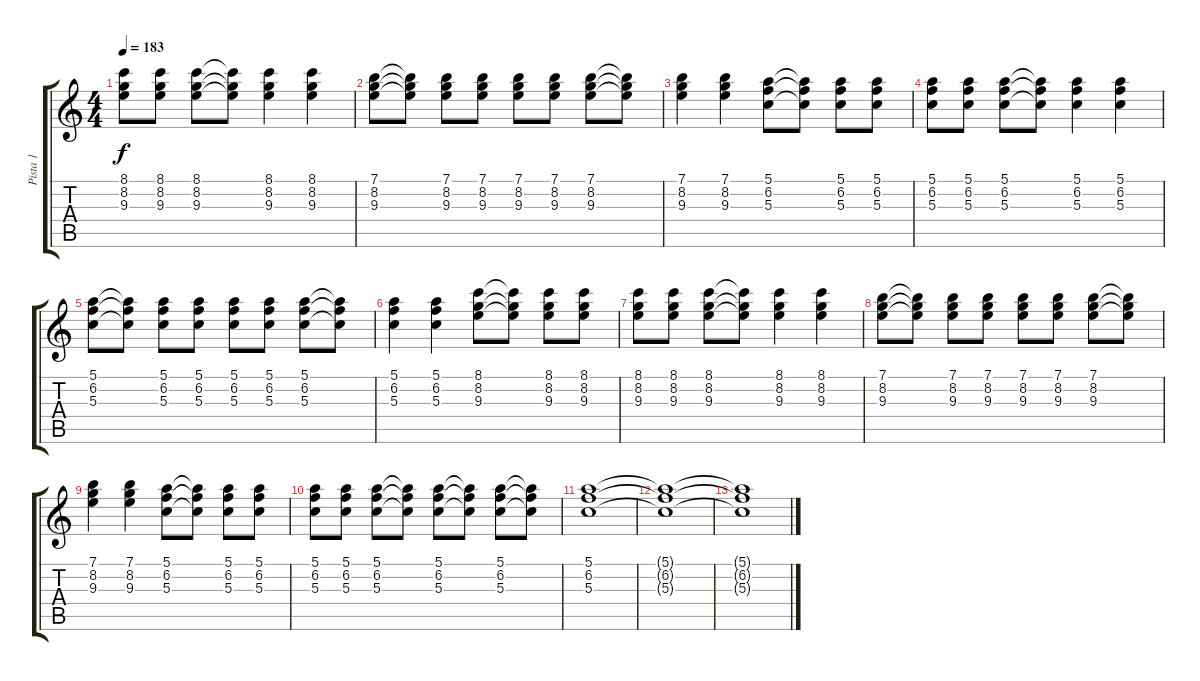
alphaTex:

\track ("Pista 1" "Pista 1") {instrument acousticguitarnylon}
\staff {score tabs}
\tuning (E4 B3 G3 D3 A2 E2) {hide}
\ts (4 4)
\tempo 183
\clef g2
\ks c
(8.1 8.2 9.3).8{dy f} (8.1 8.2 9.3).8 (8.1 8.2 9.3).8 (8.1{t} 8.2{t} 9.3{t}).8 (8.1 8.2 9.3).4 (8.1 8.2 9.3).4 |
(7.1 8.2 9.3).8 (7.1{t} 8.2{t} 9.3{t}).8 (7.1 8.2 9.3).8 (7.1 8.2 9.3).8 (7.1 8.2 9.3).8 (7.1 8.2 9.3).8 (7.1 8.2 9.3).8 (7.1{t} 8.2{t} 9.3{t}).8 |
(7.1 8.2 9.3).4 (7.1 8.2 9.3).4 (5.1 6.2 5.3).8 (5.1{t} 6.2{t} 5.3{t}).8 (5.1 6.2 5.3).8 (5.1 6.2 5.3).8 |
(5.1 6.2 5.3).8 (5.1 6.2 5.3).8 (5.1 6.2 5.3).8 (5.1{t} 6.2{t} 5.3{t}).8 (5.1 6.2 5.3).4 (5.1 6.2 5.3).4 |
(5.1 6.2 5.3).8 (5.1{t} 6.2{t} 5.3{t}).8 (5.1 6.2 5.3).8 (5.1 6.2 5.3).8 (5.1 6.2 5.3).8 (5.1 6.2 5.3).8 (5.1 6.2 5.3).8 (5.1{t} 6.2{t} 5.3{t}).8 |
(5.1 6.2 5.3).4 (5.1 6.2 5.3).4 (8.1 8.2 9.3).8 (8.1{t} 8.2{t} 9.3{t}).8 (8.1 8.2 9.3).8 (8.1 8.2 9.3).8 |
(8.1 8.2 9.3).8 (8.1 8.2 9.3).8 (8.1 8.2 9.3).8 (8.1{t} 8.2{t} 9.3{t}).8 (8.1 8.2 9.3).4 (8.1 8.2 9.3).4 |
(7.1 8.2 9.3).8 (7.1{t} 8.2{t} 9.3{t}).8 (7.1 8.2 9.3).8 (7.1 8.2 9.3).8 (7.1 8.2 9.3).8 (7.1 8.2 9.3).8 (7.1 8.2 9.3).8 (7.1{t} 8.2{t} 9.3{t}).8 |
(7.1 8.2 9.3).4 (7.1 8.2 9.3).4 (5.1 6.2 5.3).8 (5.1{t} 6.2{t} 5.3{t}).8 (5.1 6.2 5.3).8 (5.1 6.2 5.3).8 |
(5.1 6.2 5.3).8 (5.1 6.2 5.3).8 (5.1 6.2 5.3).8 (5.1{t} 6.2{t} 5.3{t}).8 (5.1 6.2 5.3).8 (5.1{t} 6.2{t} 5.3{t}).8 (5.1 6.2 5.3).8 (5.1{t} 6.2{t} 5.3{t}).8 |
(5.1 6.2 5.3).1 |
(5.1{t} 6.2{t} 5.3{t}).1 |
(5.1{t} 6.2{t} 5.3{t}).1
